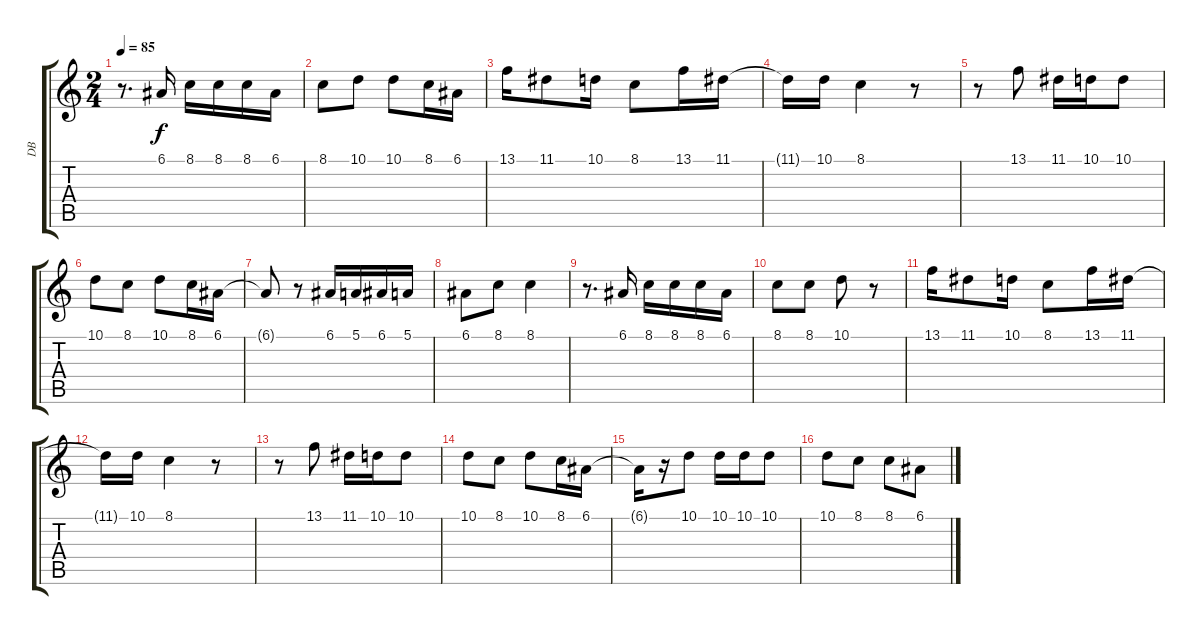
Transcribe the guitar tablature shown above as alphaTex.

\track ("DB" "DB") {instrument clarinet}
\staff {score tabs}
\tuning (E4 B3 G3 D3 A2 E2) {hide}
\ts (2 4)
\tempo 85
\clef g2
\ks c
r.8{d dy f} 6.1.16 8.1.16 8.1.16 8.1.16 6.1.16 |
8.1.8 10.1.8 10.1.8 8.1.16 6.1.16 |
13.1.16 11.1.8 10.1.16 8.1.8 13.1.16 11.1.16 |
11.1{t}.16 10.1.16 8.1.4 r.8 |
r.8 13.1.8 11.1.16 10.1.16 10.1.8 |
10.1.8 8.1.8 10.1.8 8.1.16 6.1.16 |
6.1{t}.8 r.8 6.1.16 5.1.16 6.1.16 5.1.16 |
6.1.8 8.1.8 8.1.4 |
r.8{d} 6.1.16 8.1.16 8.1.16 8.1.16 6.1.16 |
8.1.8 8.1.8 10.1.8 r.8 |
13.1.16 11.1.8 10.1.16 8.1.8 13.1.16 11.1.16 |
11.1{t}.16 10.1.16 8.1.4 r.8 |
r.8 13.1.8 11.1.16 10.1.16 10.1.8 |
10.1.8 8.1.8 10.1.8 8.1.16 6.1.16 |
6.1{t}.16 r.16 10.1.8 10.1.16 10.1.16 10.1.8 |
10.1.8 8.1.8 8.1.8 6.1.8
